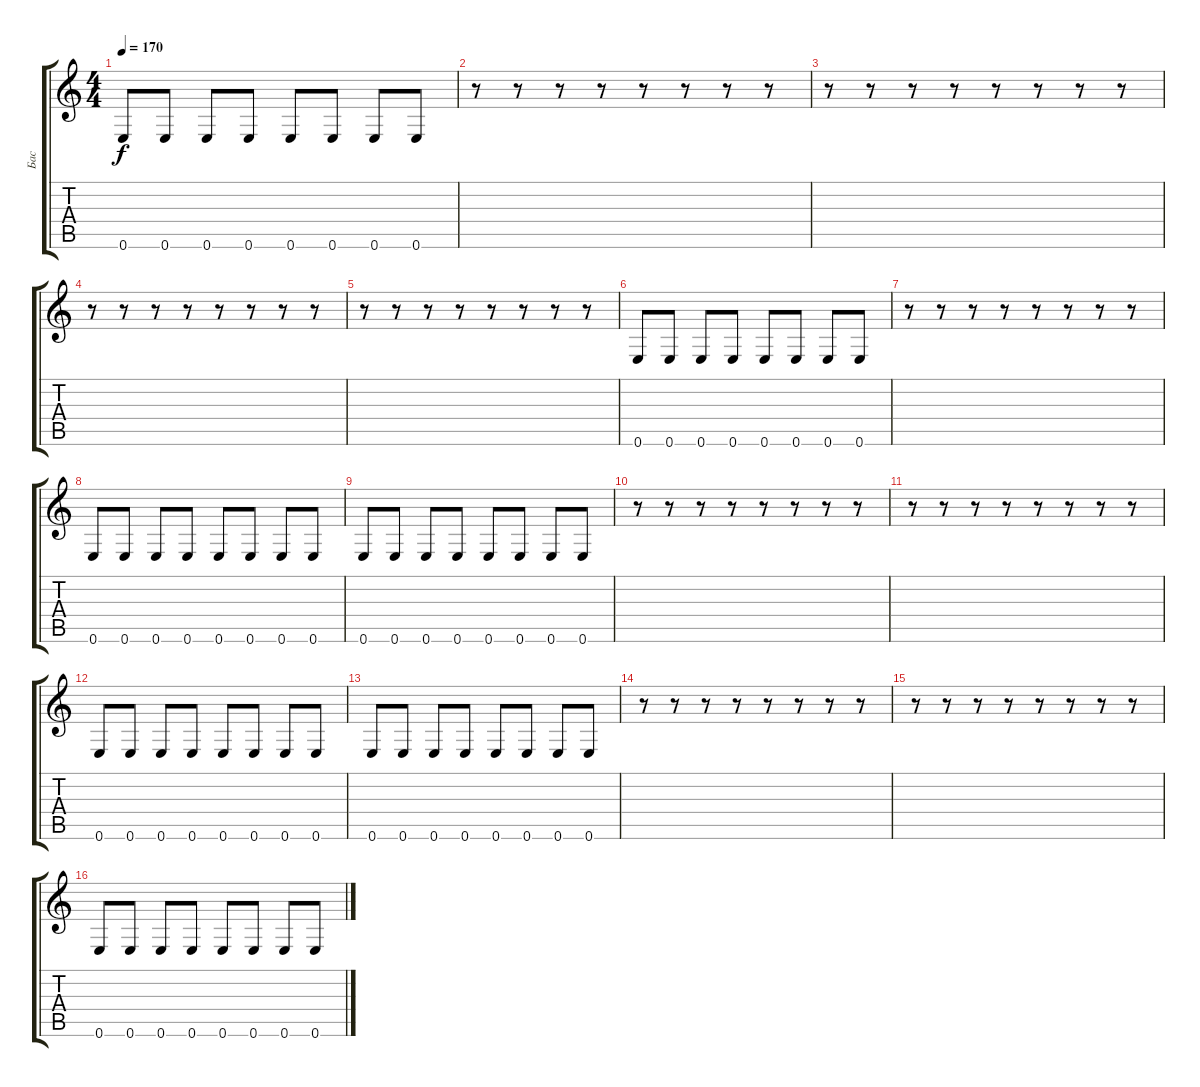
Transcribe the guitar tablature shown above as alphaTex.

\track ("Бас" "Бас") {instrument electricbassfinger}
\staff {score tabs}
\tuning (E4 B3 G3 D3 A2 E2) {hide}
\ts (4 4)
\tempo 170
\clef g2
\ks c
0.6.8{dy f} 0.6.8 0.6.8 0.6.8 0.6.8 0.6.8 0.6.8 0.6.8 |
r.8 r.8 r.8 r.8 r.8 r.8 r.8 r.8 |
r.8 r.8 r.8 r.8 r.8 r.8 r.8 r.8 |
r.8 r.8 r.8 r.8 r.8 r.8 r.8 r.8 |
r.8 r.8 r.8 r.8 r.8 r.8 r.8 r.8 |
0.6.8 0.6.8 0.6.8 0.6.8 0.6.8 0.6.8 0.6.8 0.6.8 |
r.8 r.8 r.8 r.8 r.8 r.8 r.8 r.8 |
0.6.8 0.6.8 0.6.8 0.6.8 0.6.8 0.6.8 0.6.8 0.6.8 |
0.6.8 0.6.8 0.6.8 0.6.8 0.6.8 0.6.8 0.6.8 0.6.8 |
r.8 r.8 r.8 r.8 r.8 r.8 r.8 r.8 |
r.8 r.8 r.8 r.8 r.8 r.8 r.8 r.8 |
0.6.8 0.6.8 0.6.8 0.6.8 0.6.8 0.6.8 0.6.8 0.6.8 |
0.6.8 0.6.8 0.6.8 0.6.8 0.6.8 0.6.8 0.6.8 0.6.8 |
r.8 r.8 r.8 r.8 r.8 r.8 r.8 r.8 |
r.8 r.8 r.8 r.8 r.8 r.8 r.8 r.8 |
0.6.8 0.6.8 0.6.8 0.6.8 0.6.8 0.6.8 0.6.8 0.6.8
